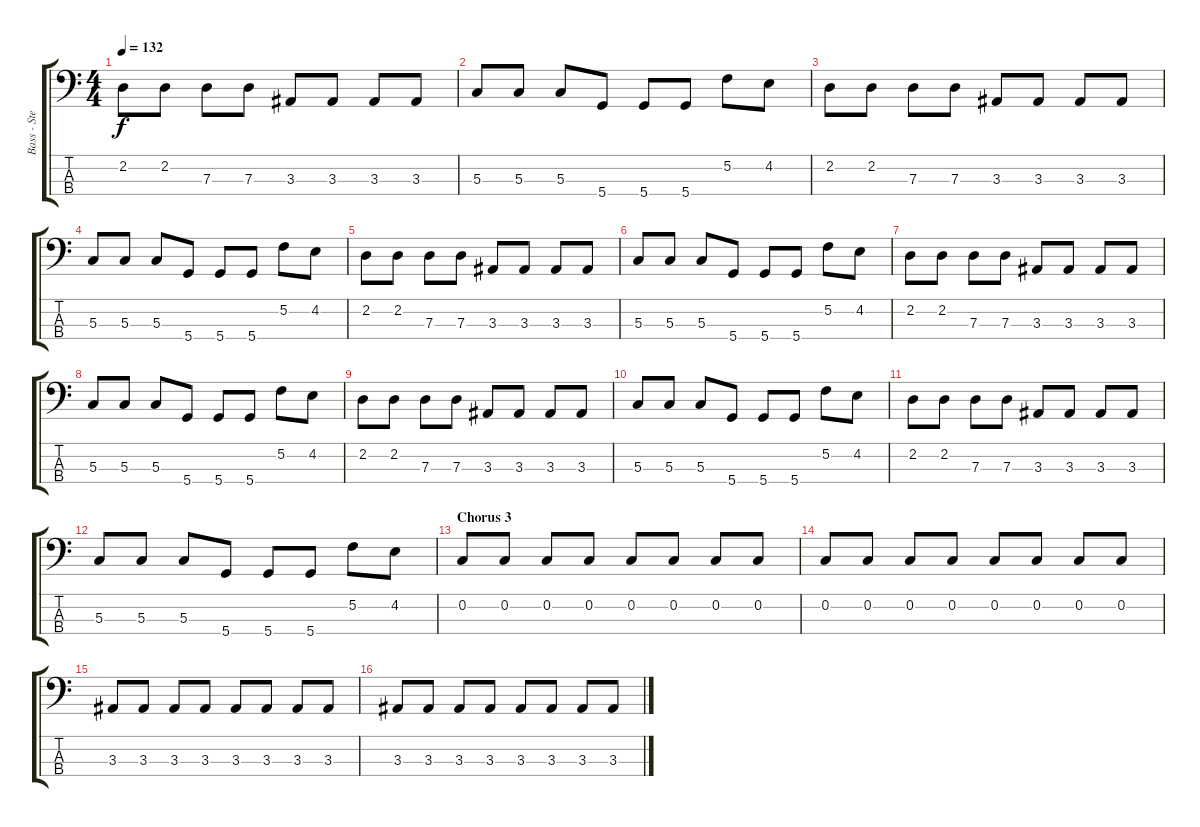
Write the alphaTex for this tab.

\track ("Bass - Steve Dawson" "Bass - Ste") {instrument electricbassfinger}
\staff {score tabs}
\tuning (F2 C2 G1 D1) {hide}
\ts (4 4)
\tempo 132
\clef f4
\ks c
2.2.8{dy f} 2.2.8 7.3.8 7.3.8 3.3.8 3.3.8 3.3.8 3.3.8 |
5.3.8 5.3.8 5.3.8 5.4.8 5.4.8 5.4.8 5.2.8 4.2.8 |
2.2.8 2.2.8 7.3.8 7.3.8 3.3.8 3.3.8 3.3.8 3.3.8 |
5.3.8 5.3.8 5.3.8 5.4.8 5.4.8 5.4.8 5.2.8 4.2.8 |
2.2.8 2.2.8 7.3.8 7.3.8 3.3.8 3.3.8 3.3.8 3.3.8 |
5.3.8 5.3.8 5.3.8 5.4.8 5.4.8 5.4.8 5.2.8 4.2.8 |
2.2.8 2.2.8 7.3.8 7.3.8 3.3.8 3.3.8 3.3.8 3.3.8 |
5.3.8 5.3.8 5.3.8 5.4.8 5.4.8 5.4.8 5.2.8 4.2.8 |
2.2.8 2.2.8 7.3.8 7.3.8 3.3.8 3.3.8 3.3.8 3.3.8 |
5.3.8 5.3.8 5.3.8 5.4.8 5.4.8 5.4.8 5.2.8 4.2.8 |
2.2.8 2.2.8 7.3.8 7.3.8 3.3.8 3.3.8 3.3.8 3.3.8 |
5.3.8 5.3.8 5.3.8 5.4.8 5.4.8 5.4.8 5.2.8 4.2.8 |
\section ("" "Chorus 3")
0.2.8 0.2.8 0.2.8 0.2.8 0.2.8 0.2.8 0.2.8 0.2.8 |
0.2.8 0.2.8 0.2.8 0.2.8 0.2.8 0.2.8 0.2.8 0.2.8 |
3.3.8 3.3.8 3.3.8 3.3.8 3.3.8 3.3.8 3.3.8 3.3.8 |
3.3.8 3.3.8 3.3.8 3.3.8 3.3.8 3.3.8 3.3.8 3.3.8
